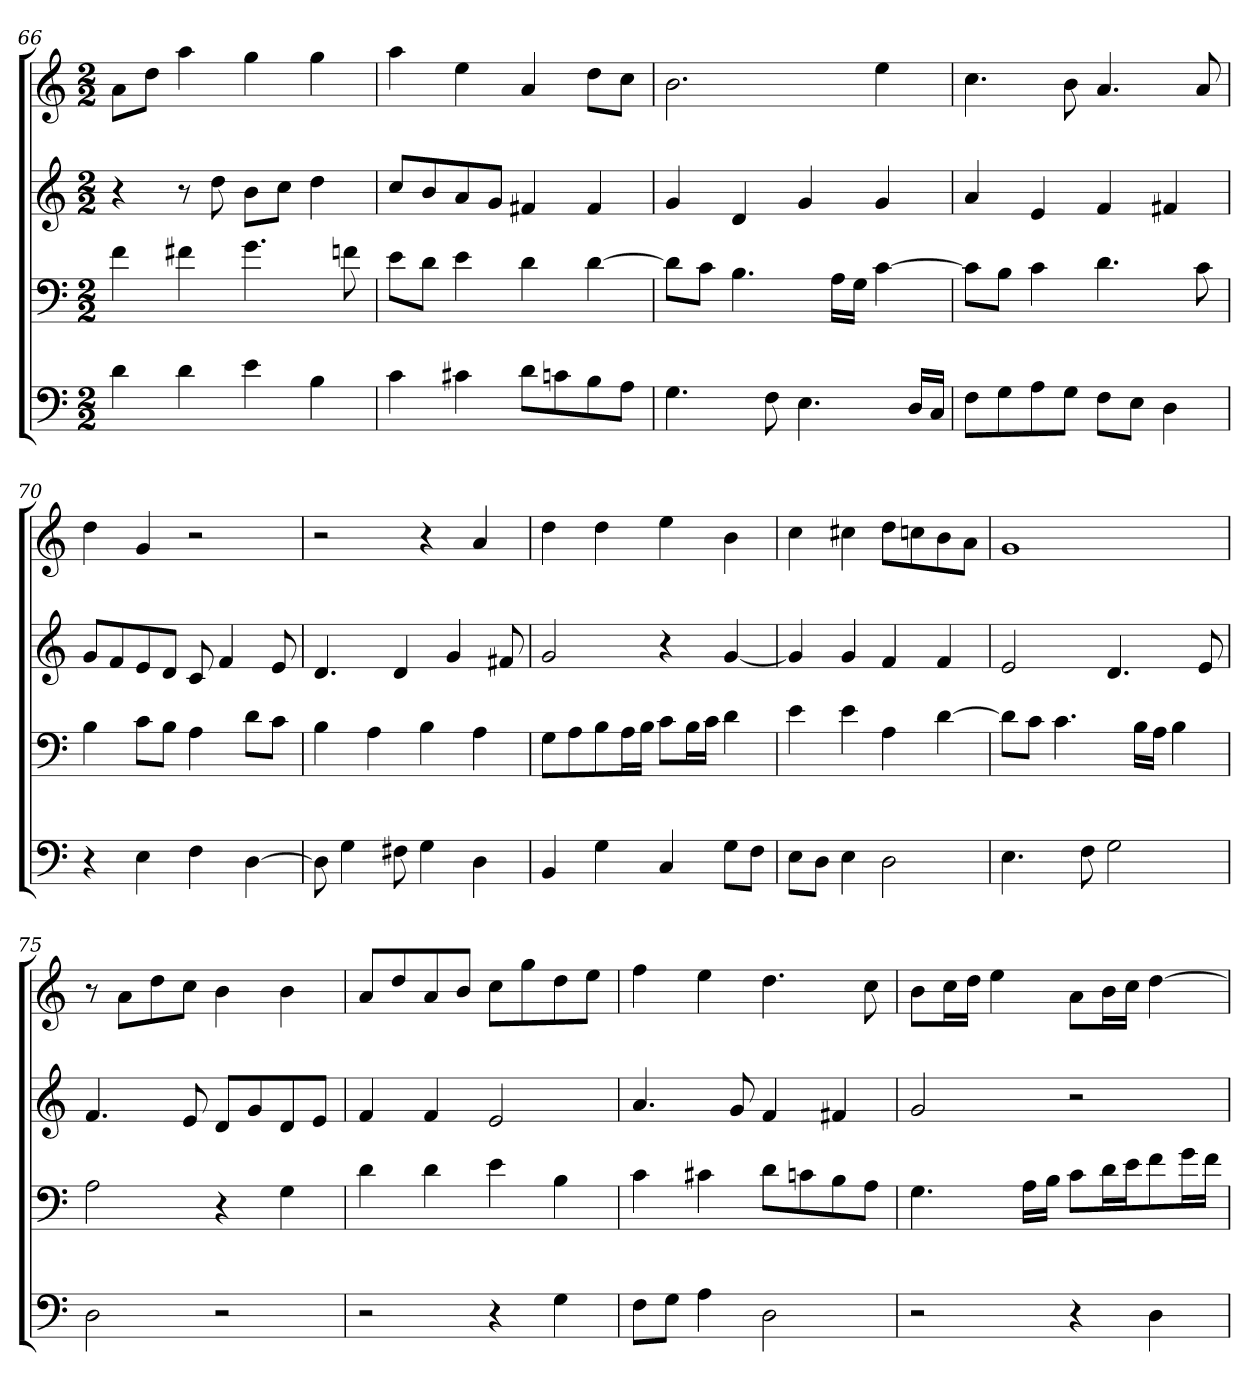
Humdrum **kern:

**kern	**kern	**kern	**kern
*part4	*part3	*part2	*part1
*staff4	*staff3	*staff2	*staff1
*clefF4	*clefF4	*clefG2	*clefG2
*k[]	*k[]	*k[]	*k[]
*G:mix	*G:mix	*G:mix	*G:mix
*M2/2	*M2/2	*M2/2	*M2/2
=66	=66	=66	=66
4d	4f	4r	8a\L
.	.	.	8dd\J
4d	4f#X	8r	4aa
.	.	8dd	.
4e	4.g	8b\L	4gg
.	.	8cc\J	.
4B	.	4dd	4gg
.	8fn	.	.
=67	=67	=67	=67
4c	8e\L	8cc/L	4aa
.	8d\J	8b/	.
4c#X	4e	8a/	4ee
.	.	8g/J	.
8d\L	4d	4f#X	4a
8cn\	.	.	.
8B\	[4d	4f#	8dd\L
8A\J	.	.	8cc\J
=68	=68	=68	=68
4.G	8d\L]	4g	2.b
.	8c\J	.	.
.	4.B	4d	.
8F	.	.	.
4.E	.	4g	.
.	16A\LL	.	.
.	16G\JJ	.	.
.	[4c	4g	4ee
16D/LL	.	.	.
16C/JJ	.	.	.
=69	=69	=69	=69
8F\L	8c\L]	4a	4.cc
8G\	8B\J	.	.
8A\	4c	4e	.
8G\J	.	.	8b
8F\L	4.d	4f	4.a
8E\J	.	.	.
4D	.	4f#X	.
.	8c	.	8a
=70	=70	=70	=70
4r	4B	8g/L	4dd
.	.	8f/	.
4E	8c\L	8e/	4g
.	8B\J	8d/J	.
4F	4A	8c	2r
.	.	4f	.
[4D	8d\L	.	.
.	8c\J	8e	.
=71	=71	=71	=71
8D]	4B	4.d	2r
4G	.	.	.
.	4A	.	.
8F#X	.	4d	.
4G	4B	.	4r
.	.	4g	.
4D	4A	.	4a
.	.	8f#X	.
=72	=72	=72	=72
4BB	8G\L	2g	4dd
.	8A\	.	.
4G	8B\	.	4dd
.	16A\L	.	.
.	16B\JJ	.	.
4C	8c\L	4r	4ee
.	16B\L	.	.
.	16c\JJ	.	.
8G\L	4d	[4g	4b
8F\J	.	.	.
=73	=73	=73	=73
8E\L	4e	4g]	4cc
8D\J	.	.	.
4E	4e	4g	4cc#X
2D	4A	4f	8dd\L
.	.	.	8ccn\
.	[4d	4f	8b\
.	.	.	8a\J
=74	=74	=74	=74
4.E	8d\L]	2e	1g
.	8c\J	.	.
.	4.c	.	.
8F	.	.	.
2G	.	4.d	.
.	16B\LL	.	.
.	16A\JJ	.	.
.	4B	.	.
.	.	8e	.
=75	=75	=75	=75
2D	2A	4.f	8r
.	.	.	8a\L
.	.	.	8dd\
.	.	8e	8cc\J
2r	4r	8d/L	4b
.	.	8g/	.
.	4G	8d/	4b
.	.	8e/J	.
=76	=76	=76	=76
2r	4d	4f	8a/L
.	.	.	8dd/
.	4d	4f	8a/
.	.	.	8b/J
4r	4e	2e	8cc\L
.	.	.	8gg\
4G	4B	.	8dd\
.	.	.	8ee\J
=77	=77	=77	=77
8F\L	4c	4.a	4ff
8G\J	.	.	.
4A	4c#X	.	4ee
.	.	8g	.
2D	8d\L	4f	4.dd
.	8cn\	.	.
.	8B\	4f#X	.
.	8A\J	.	8cc
=78	=78	=78	=78
2r	4.G	2g	8b\L
.	.	.	16cc\L
.	.	.	16dd\JJ
.	.	.	4ee
.	16A\LL	.	.
.	16B\JJ	.	.
4r	8c\L	2r	8a\L
.	16d\L	.	16b\L
.	16e\J	.	16cc\JJ
4D	8f\	.	[4dd
.	16g\L	.	.
.	16f\JJ	.	.
=	=	=	=
*-	*-	*-	*-
